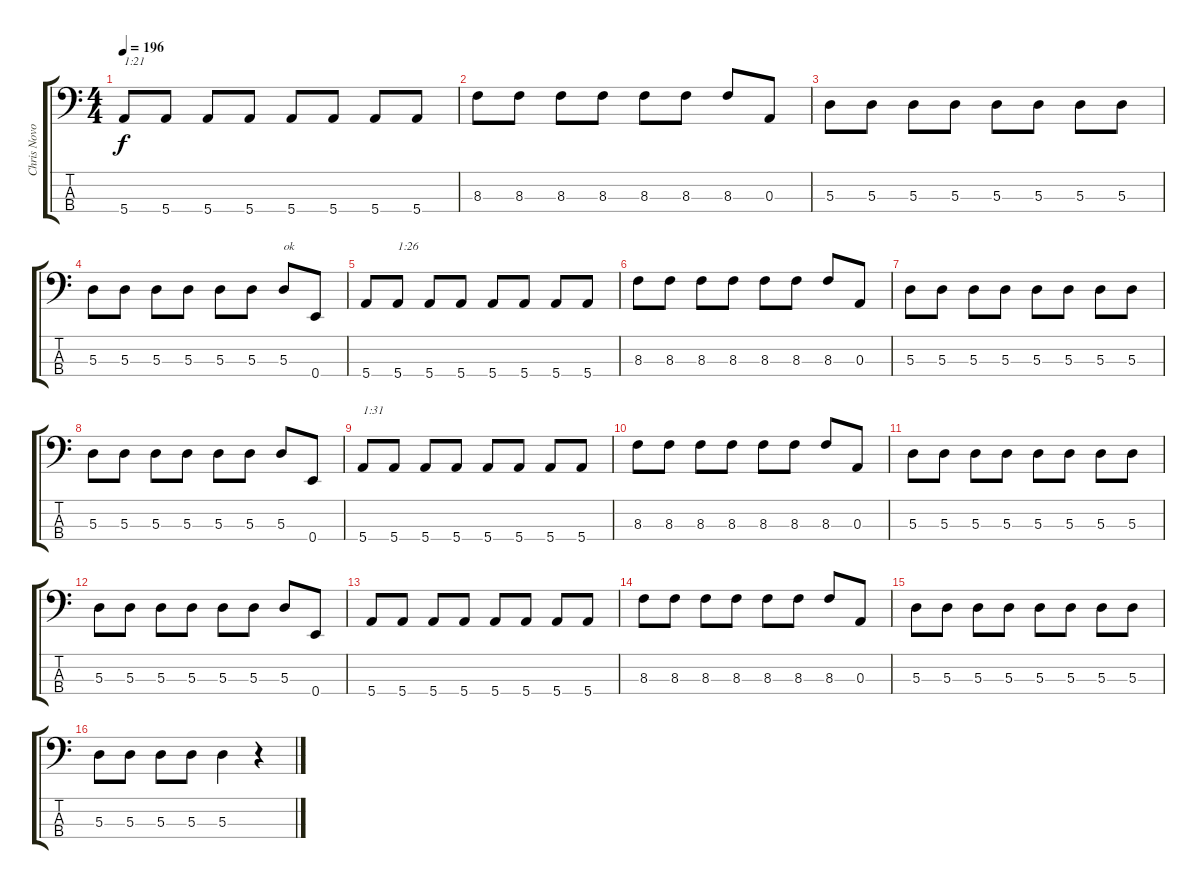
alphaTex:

\track ("Chris Novoselic (Bass)" "Chris Novo") {instrument electricbassfinger}
\staff {score tabs}
\tuning (G2 D2 A1 E1) {hide}
\ts (4 4)
\tempo 196
\clef f4
\ks c
5.4.8{txt "1:21" dy f} 5.4.8 5.4.8 5.4.8 5.4.8 5.4.8 5.4.8 5.4.8 |
8.3.8 8.3.8 8.3.8 8.3.8 8.3.8 8.3.8 8.3.8 0.3.8 |
5.3.8 5.3.8 5.3.8 5.3.8 5.3.8 5.3.8 5.3.8 5.3.8 |
5.3.8 5.3.8 5.3.8 5.3.8 5.3.8 5.3.8 5.3.8{txt "ok"} 0.4.8 |
5.4.8 5.4.8{txt "1:26"} 5.4.8 5.4.8 5.4.8 5.4.8 5.4.8 5.4.8 |
8.3.8 8.3.8 8.3.8 8.3.8 8.3.8 8.3.8 8.3.8 0.3.8 |
5.3.8 5.3.8 5.3.8 5.3.8 5.3.8 5.3.8 5.3.8 5.3.8 |
5.3.8 5.3.8 5.3.8 5.3.8 5.3.8 5.3.8 5.3.8 0.4.8 |
5.4.8{txt "1:31"} 5.4.8 5.4.8 5.4.8 5.4.8 5.4.8 5.4.8 5.4.8 |
8.3.8 8.3.8 8.3.8 8.3.8 8.3.8 8.3.8 8.3.8 0.3.8 |
5.3.8 5.3.8 5.3.8 5.3.8 5.3.8 5.3.8 5.3.8 5.3.8 |
5.3.8 5.3.8 5.3.8 5.3.8 5.3.8 5.3.8 5.3.8 0.4.8 |
5.4.8 5.4.8 5.4.8 5.4.8 5.4.8 5.4.8 5.4.8 5.4.8 |
8.3.8 8.3.8 8.3.8 8.3.8 8.3.8 8.3.8 8.3.8 0.3.8 |
5.3.8 5.3.8 5.3.8 5.3.8 5.3.8 5.3.8 5.3.8 5.3.8 |
5.3.8 5.3.8 5.3.8 5.3.8 5.3.4 r.4
